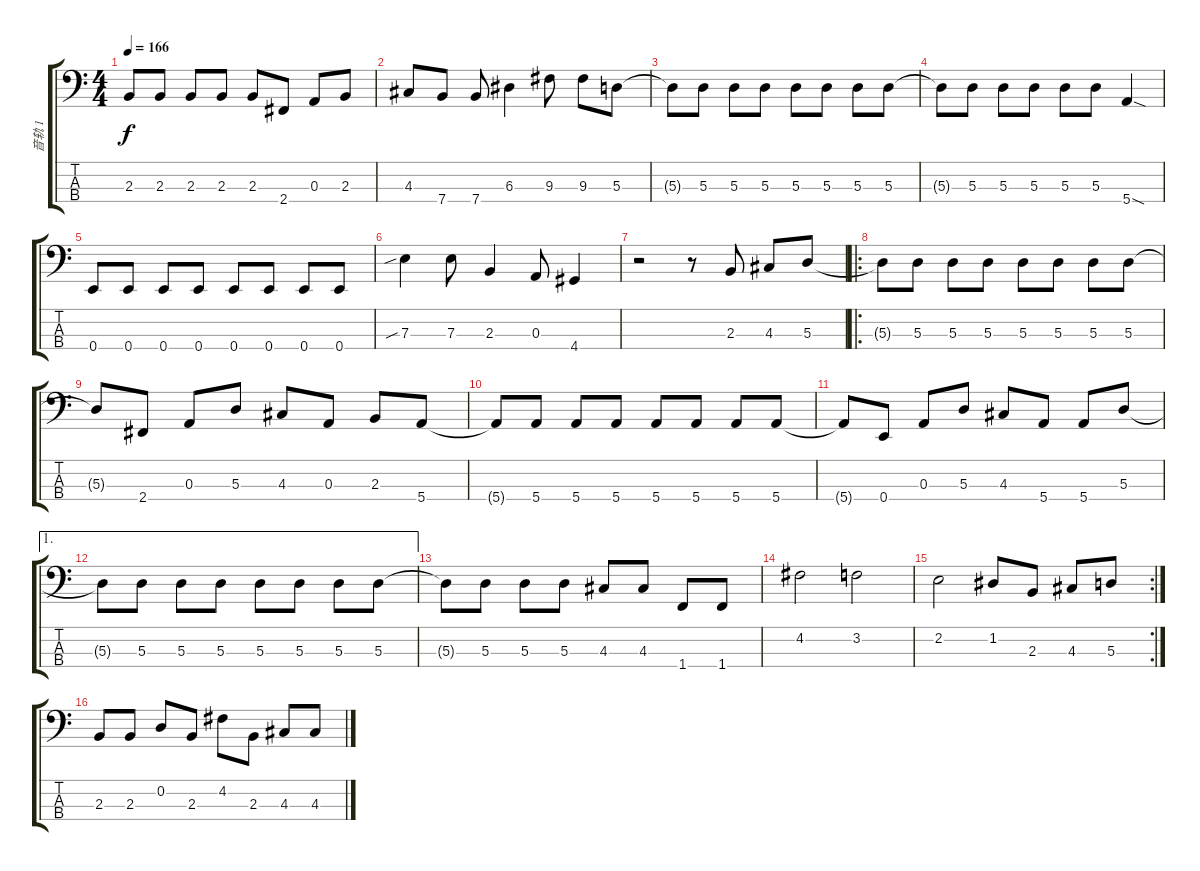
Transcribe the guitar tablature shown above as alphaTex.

\track ("音轨 1" "音轨 1") {instrument electricbassfinger}
\staff {score tabs}
\tuning (G2 D2 A1 E1) {hide}
\ts (4 4)
\tempo 166
\clef f4
\ks c
2.3.8{dy f} 2.3.8 2.3.8 2.3.8 2.3.8 2.4.8 0.3.8 2.3.8 |
4.3.8 7.4.8 7.4.8 6.3.4 9.3.8 9.3.8 5.3.8 |
5.3{t}.8 5.3.8 5.3.8 5.3.8 5.3.8 5.3.8 5.3.8 5.3.8 |
5.3{t}.8 5.3.8 5.3.8 5.3.8 5.3.8 5.3.8 5.4{sod}.4 |
0.4.8 0.4.8 0.4.8 0.4.8 0.4.8 0.4.8 0.4.8 0.4.8 |
7.3{sib}.4 7.3.8 2.3.4 0.3.8 4.4.4 |
r.2 r.8 2.3.8 4.3.8 5.3.8 |
\ro
5.3{t}.8 5.3.8 5.3.8 5.3.8 5.3.8 5.3.8 5.3.8 5.3.8 |
5.3{t}.8 2.4.8 0.3.8 5.3.8 4.3.8 0.3.8 2.3.8 5.4.8 |
5.4{t}.8 5.4.8 5.4.8 5.4.8 5.4.8 5.4.8 5.4.8 5.4.8 |
5.4{t}.8 0.4.8 0.3.8 5.3.8 4.3.8 5.4.8 5.4.8 5.3.8 |
\ae 1
5.3{t}.8 5.3.8 5.3.8 5.3.8 5.3.8 5.3.8 5.3.8 5.3.8 |
5.3{t}.8 5.3.8 5.3.8 5.3.8 4.3.8 4.3.8 1.4.8 1.4.8 |
4.2.2 3.2.2 |
\rc 2
2.2.2 1.2.8 2.3.8 4.3.8 5.3.8 |
2.3.8 2.3.8 0.2.8 2.3.8 4.2.8 2.3.8 4.3.8 4.3.8
